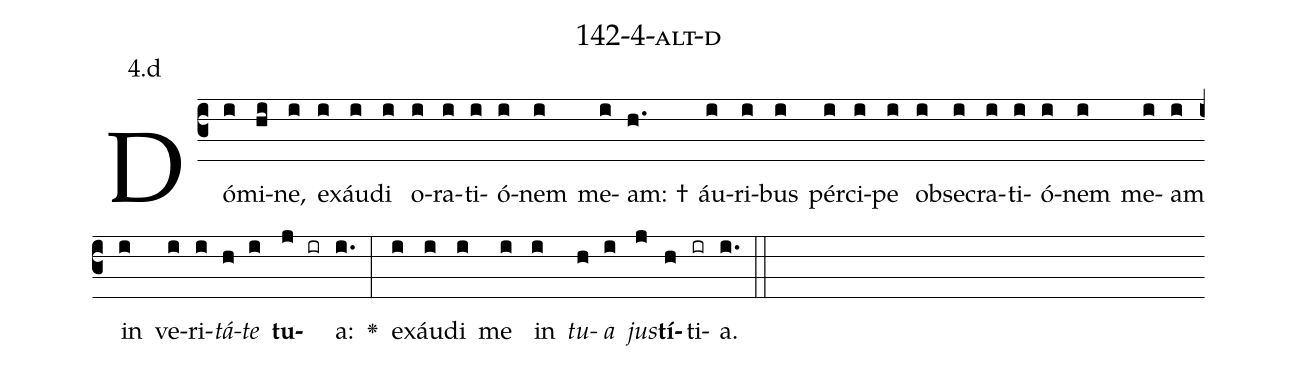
name: 142-4-alt-d;
annotation: 4.d;
%%
(c3)Dó(i)mi(hi)ne,(i) ex(i)áu(i)di(i) o(i)ra(i)ti(i)ó(i)nem(i) me(i)am: †(h.) áu(i)ri(i)bus(i) pér(i)ci(i)pe(i) ob(i)se(i)cra(i)ti(i)ó(i)nem(i) me(i)am(i) in(i) ve(i)ri(i)<i>tá</i>(h)<i>te</i>(i) <b>tu</b>(j ir)a:(i.) <v>\greheightstar</v>(:) ex(i)áu(i)di(i) me(i) in(i) <i>tu</i>(h)<i>a</i>(i) <i>jus</i>(j)<b>tí</b>(h)ti(ir)a.(i.) (::)


%E(i) u(h) o(i) u(j) a(h) e.(i.) (::)
